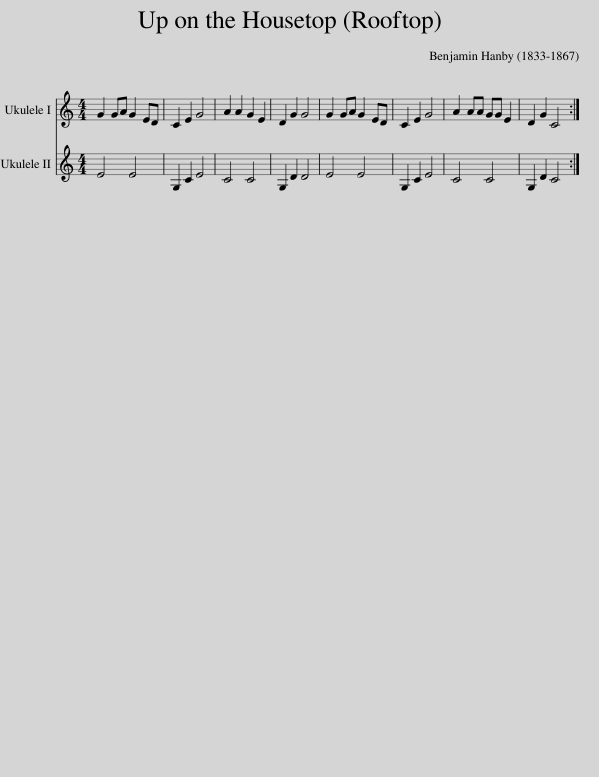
X:1
%%score 1 2
L:1/8
M:4/4
I:linebreak $
K:C
V:1 treble
V:2 treble
V:1
 G2 GA G2 ED | C2 E2 G4 | A2 A2 G2 E2 | D2 G2 G4 | G2 GA G2 ED | %5
 C2 E2 G4 | A2 AA GG E2 | D2 G2 C4 :| %8
V:2
 E4 E4 | G,2 C2 E4 | C4 C4 | G,2 D2 D4 | E4 E4 | %5
 G,2 C2 E4 | C4 C4 | G,2 D2 C4 :| %8
